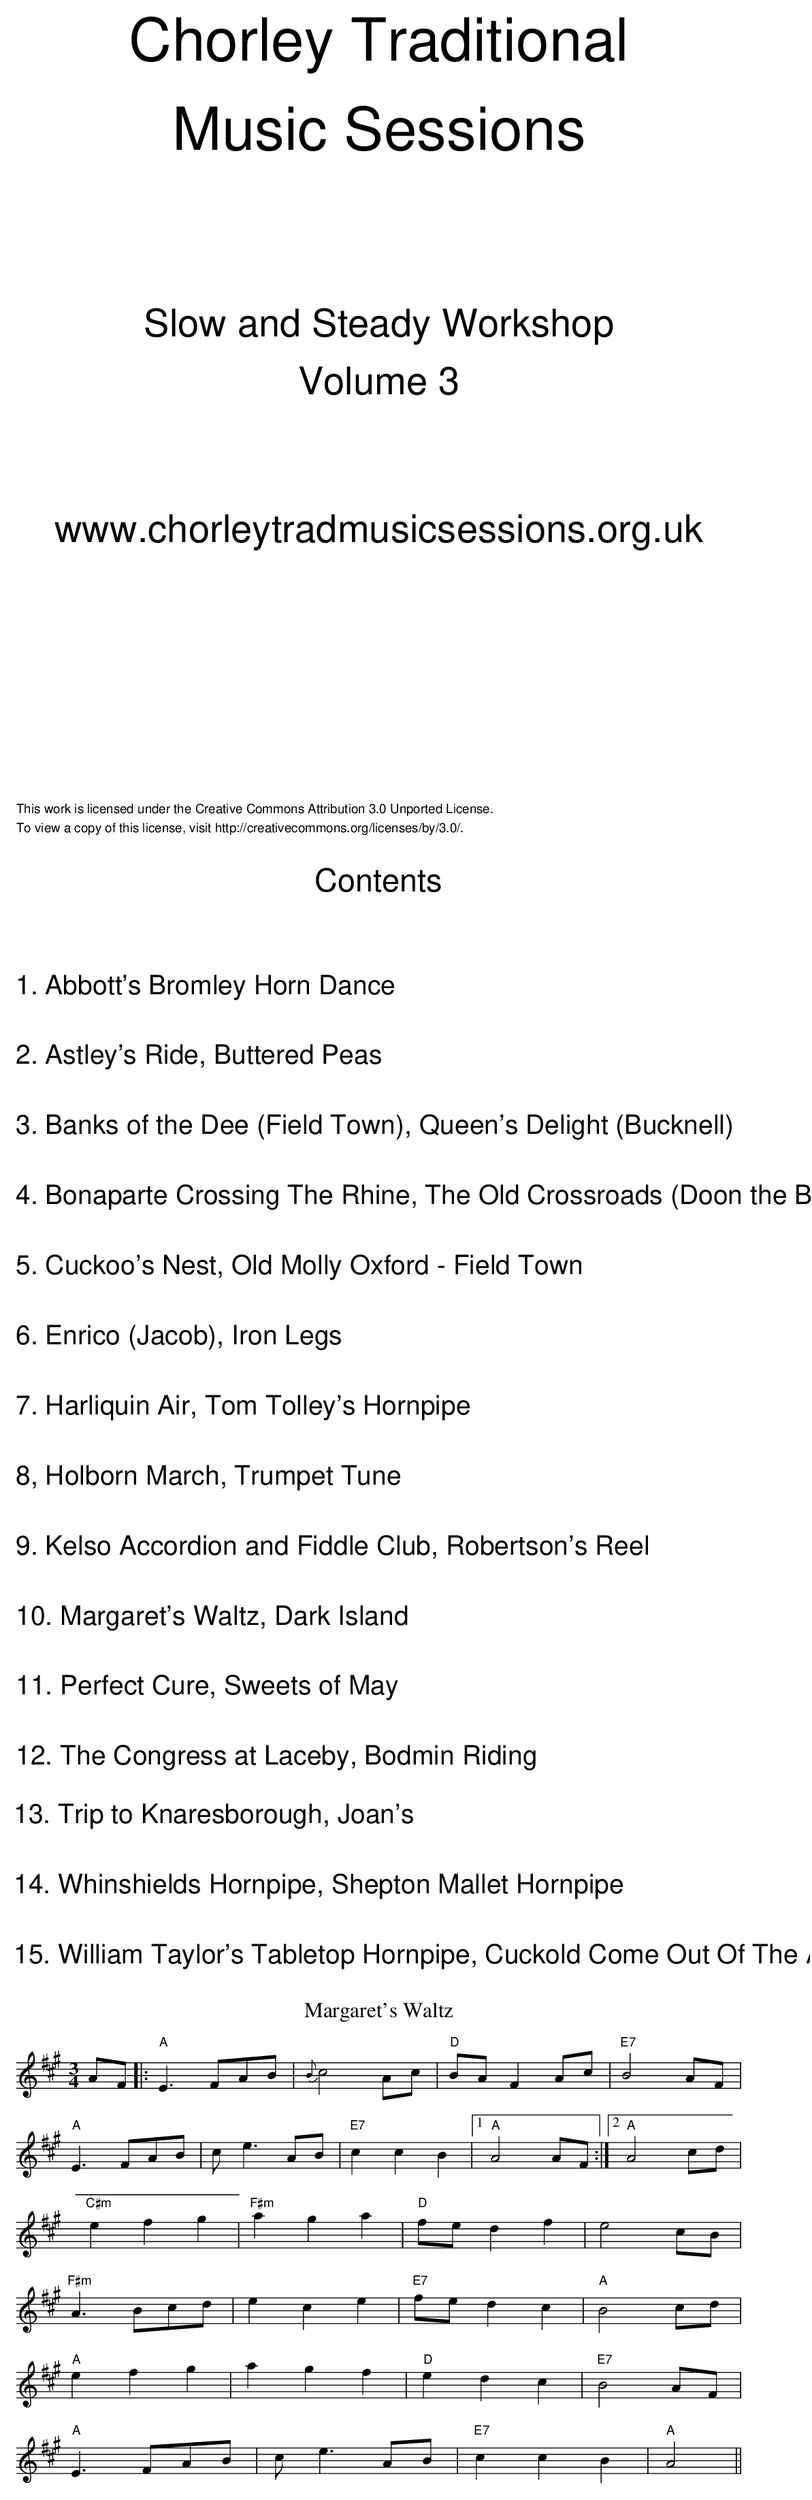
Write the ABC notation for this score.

X:1
T:Margaret's Waltz
M:3/4
L:1/8
K:A
AF|:"A"E3 FAB|{B}c4 Ac|"D"BAF2 Ac|"E7"B4 AF|
"A"E3 FAB|ce3 AB|"E7"c2 c2 B2|1"A"A4 AF:|2"A"A4 cd|
"C#m"e2 f2 g2|"F#m"a2 g2 a2|"D"fed2 f2|e4 cB|
"F#m"A3 Bcd|e2 c2 e2|"E7"fed2 c2|"A"B4 cd|
"A"e2 f2 g2|a2 g2 f2|"D"e2 d2 c2|"E7"B4 AF|
"A"E3 FAB|ce3 AB|"E7"c2 c2 B2|"A"A4||
